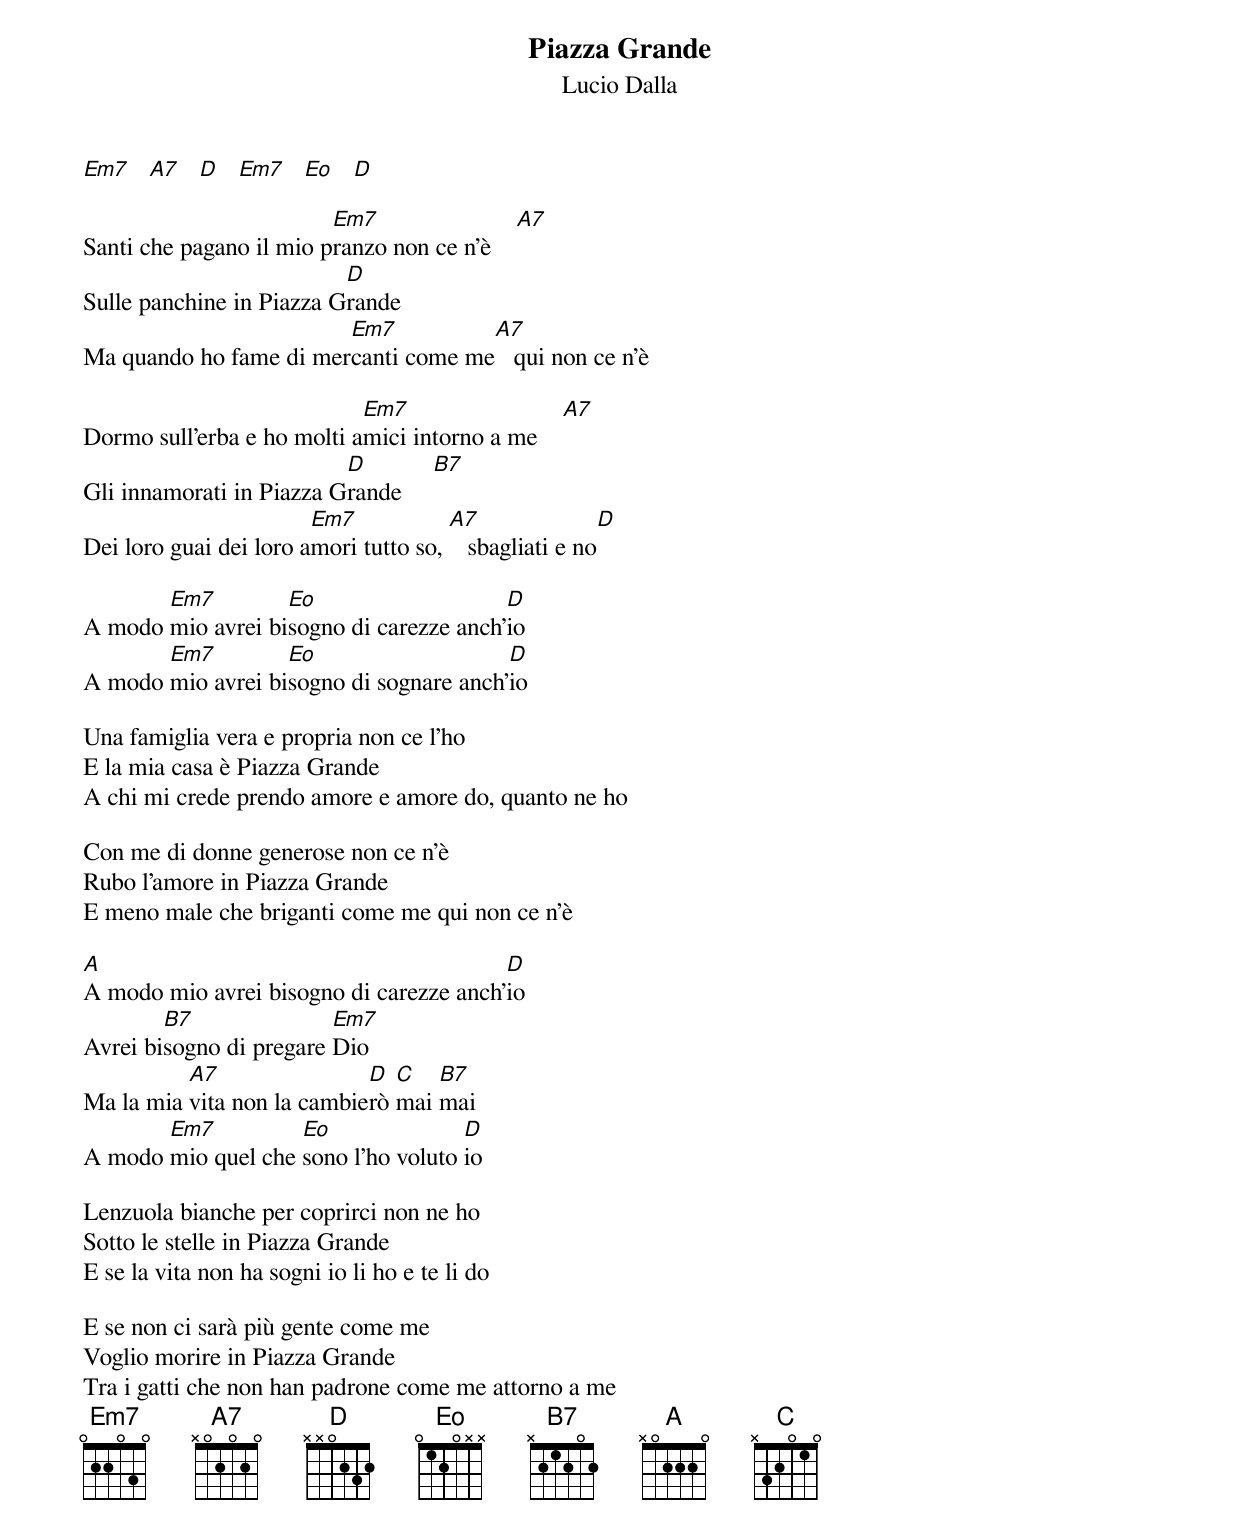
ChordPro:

{title: Piazza Grande}
{subtitle: Lucio Dalla}

[Em7]   [A7]   [D]   [Em7]   [Eo]   [D]

Santi che pagano il mio p[Em7]ranzo non ce n'è    [A7]
Sulle panchine in Piazza G[D]rande
Ma quando ho fame di mer[Em7]canti come me[A7]   qui non ce n'è

Dormo sull'erba e ho molti a[Em7]mici intorno a me    [A7]
Gli innamorati in Piazza G[D]rande     [B7]
Dei loro guai dei loro a[Em7]mori tutto so, [A7]   sbagliati e no[D]

A modo [Em7]mio avrei bi[Eo]sogno di carezze anch'[D]io
A modo [Em7]mio avrei bi[Eo]sogno di sognare anch'[D]io

Una famiglia vera e propria non ce l'ho
E la mia casa è Piazza Grande
A chi mi crede prendo amore e amore do, quanto ne ho

Con me di donne generose non ce n'è
Rubo l'amore in Piazza Grande
E meno male che briganti come me qui non ce n'è

[A]A modo mio avrei bisogno di carezze anch'[D]io
Avrei bi[B7]sogno di pregare [Em7]Dio
Ma la mia [A7]vita non la cambie[D]rò [C]mai [B7]mai
A modo [Em7]mio quel che [Eo]sono l'ho voluto [D]io

Lenzuola bianche per coprirci non ne ho
Sotto le stelle in Piazza Grande
E se la vita non ha sogni io li ho e te li do

E se non ci sarà più gente come me
Voglio morire in Piazza Grande
Tra i gatti che non han padrone come me attorno a me
